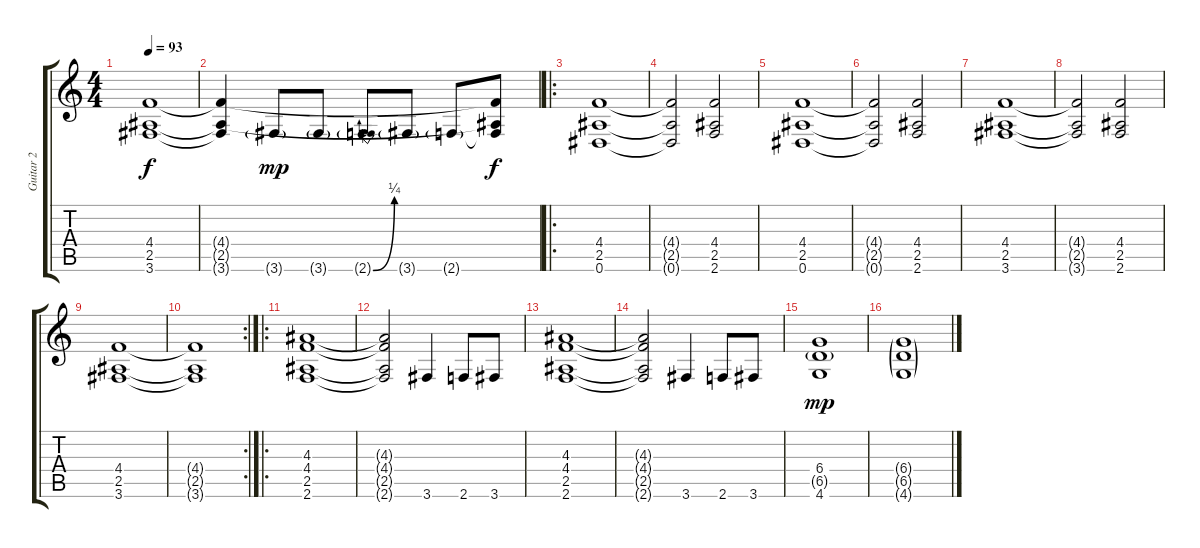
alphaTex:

\track ("Guitar 2" "Guitar 2") {instrument distortionguitar}
\staff {score tabs}
\tuning (Eb4 Bb3 Gb3 Db3 Ab2 Eb2) {hide}
\ts (4 4)
\tempo 93
\clef g2
\ks c
(4.4{t} 2.5{t} 3.6{t}).1{dy f} |
(4.4{t} 2.5{t} 3.6{t}).4 3.6{g}.8{dy mp} 3.6{g}.8 2.6{be (bend 0 0 60 1) g}.8 3.6{g}.8 2.6{g}.8 (4.4{t} 2.5{t} 2.6{t}).8{dy f} |
\ro
(4.4 2.5 0.6).1 |
(4.4{t} 2.5{t} 0.6{t}).2 (4.4 2.5 2.6).2 |
(4.4 2.5 0.6).1 |
(4.4{t} 2.5{t} 0.6{t}).2 (4.4 2.5 2.6).2 |
(4.4 2.5 3.6).1 |
(4.4{t} 2.5{t} 3.6{t}).2 (4.4 2.5 2.6).2 |
(4.4 2.5 3.6).1 |
\rc 2
(4.4{t} 2.5{t} 3.6{t}).1 |
\ro
(4.3 4.4 2.5 2.6).1 |
(4.3{t} 4.4{t} 2.5{t} 2.6{t}).2 3.6.4 2.6.8 3.6.8 |
(4.3 4.4 2.5 2.6).1 |
(4.3{t} 4.4{t} 2.5{t} 2.6{t}).2 3.6.4 2.6.8 3.6.8 |
(6.4 6.5{g} 4.6).1{dy mp} |
(6.4{g} 6.5{g} 4.6{g}).1
